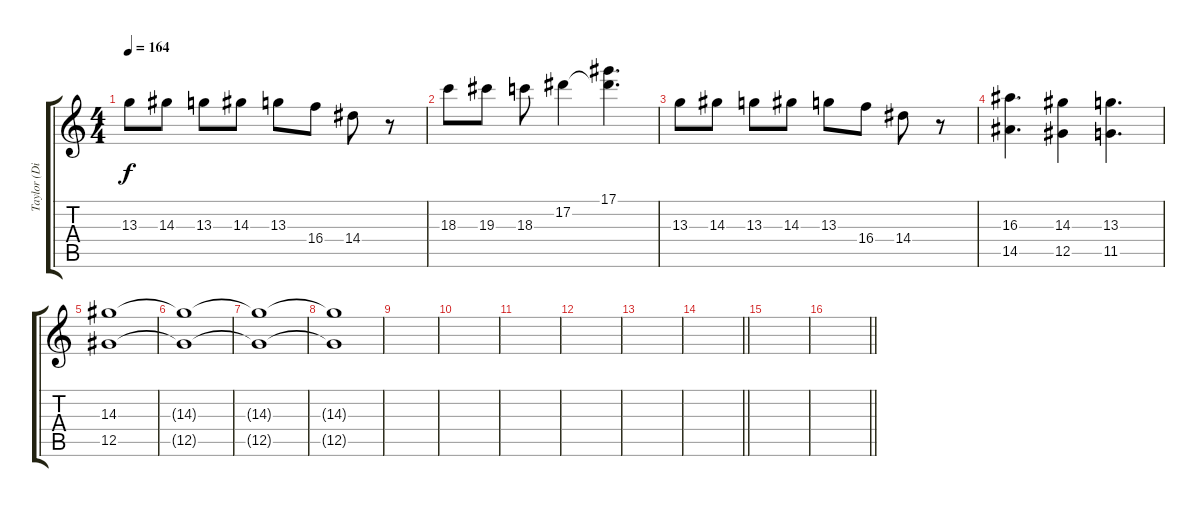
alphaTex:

\track ("Taylor (Disto)" "Taylor (Di") {instrument distortionguitar}
\staff {score tabs}
\tuning (Eb4 Bb3 Gb3 Db3 Ab2 Db2) {hide}
\ts (4 4)
\tempo 164
\clef g2
\ks c
13.3.8{dy f} 14.3.8 13.3.8 14.3.8 13.3.8 16.4.8 14.4.8 r.8 |
18.3.8 19.3.8 18.3.8 17.2.4 (17.1 17.2{t}).4{d} |
13.3.8 14.3.8 13.3.8 14.3.8 13.3.8 16.4.8 14.4.8 r.8 |
(16.3 14.5).4{d} (14.3 12.5).4 (13.3 11.5).4{d} |
(14.3 12.5).1 |
(14.3{t} 12.5{t}).1{volume 2} |
(14.3{t} 12.5{t}).1 |
(14.3{t} 12.5{t}).1 |
|
|
|
|
|
\barLineRight lightlight
|
|
\barLineRight lightlight
